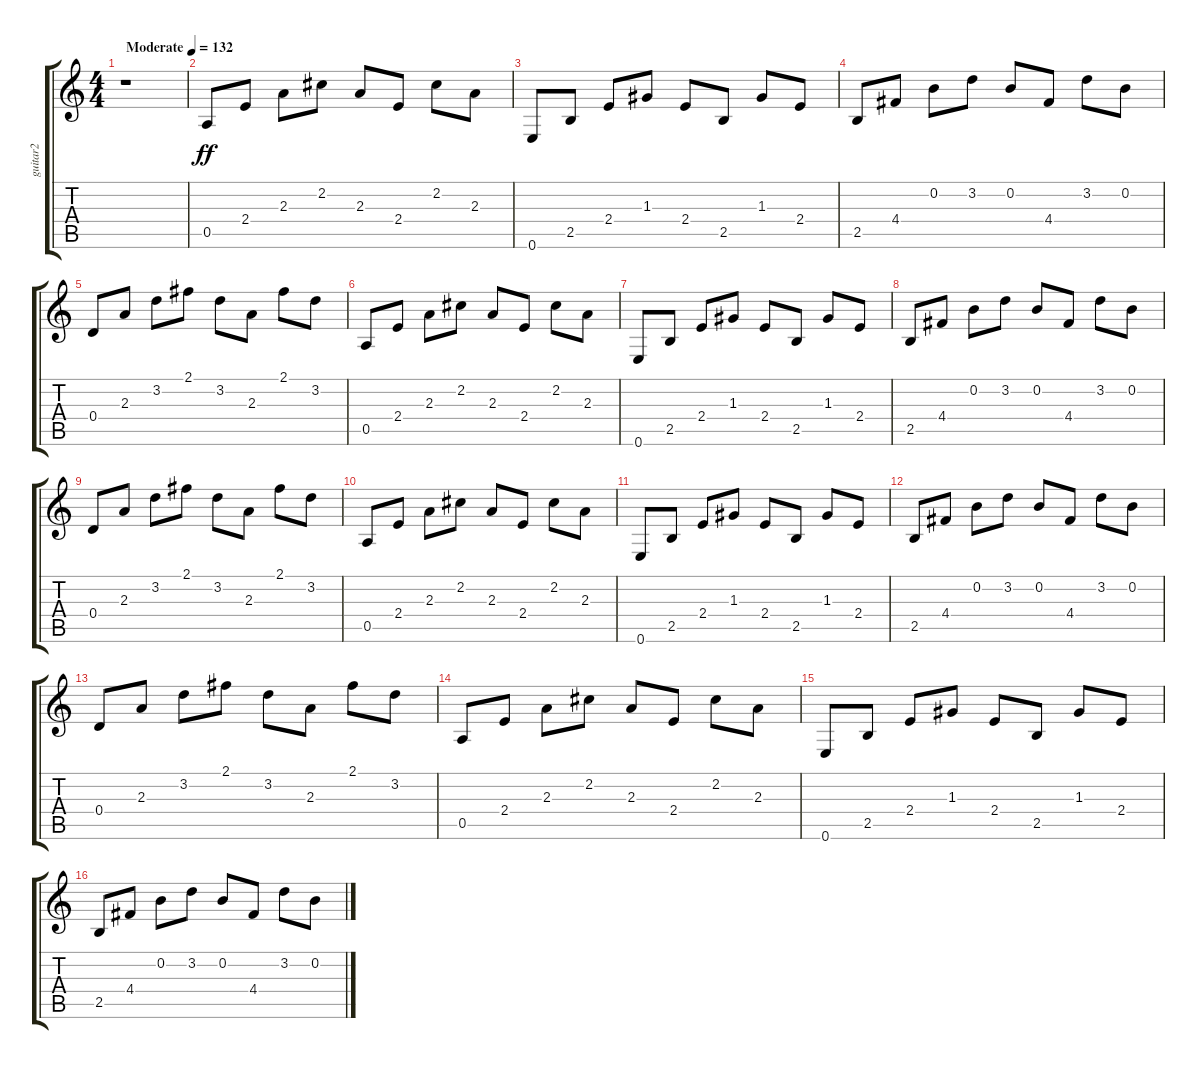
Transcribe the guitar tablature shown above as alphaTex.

\track ("guitar2" "guitar2") {instrument electricguitarclean}
\staff {score tabs}
\tuning (E4 B3 G3 D3 A2 E2) {hide}
\ts (4 4)
\tempo (132 "Moderate")
\clef g2
\ks c
r.1{dy ff instrument electricguitarclean} |
0.5.8{balance 0} 2.4.8 2.3.8 2.2.8 2.3.8 2.4.8 2.2.8 2.3.8 |
0.6.8 2.5.8 2.4.8 1.3.8 2.4.8 2.5.8 1.3.8 2.4.8 |
2.5.8 4.4.8 0.2.8 3.2.8 0.2.8 4.4.8 3.2.8 0.2.8 |
0.4.8 2.3.8 3.2.8 2.1.8 3.2.8 2.3.8 2.1.8 3.2.8 |
0.5.8 2.4.8 2.3.8 2.2.8 2.3.8 2.4.8 2.2.8 2.3.8 |
0.6.8 2.5.8 2.4.8 1.3.8 2.4.8 2.5.8 1.3.8 2.4.8 |
2.5.8 4.4.8 0.2.8 3.2.8 0.2.8 4.4.8 3.2.8 0.2.8 |
0.4.8 2.3.8 3.2.8 2.1.8 3.2.8 2.3.8 2.1.8 3.2.8 |
0.5.8 2.4.8 2.3.8 2.2.8 2.3.8 2.4.8 2.2.8 2.3.8 |
0.6.8 2.5.8 2.4.8 1.3.8 2.4.8 2.5.8 1.3.8 2.4.8 |
2.5.8 4.4.8 0.2.8 3.2.8 0.2.8 4.4.8 3.2.8 0.2.8 |
0.4.8 2.3.8 3.2.8 2.1.8 3.2.8 2.3.8 2.1.8 3.2.8 |
0.5.8 2.4.8 2.3.8 2.2.8 2.3.8 2.4.8 2.2.8 2.3.8 |
0.6.8 2.5.8 2.4.8 1.3.8 2.4.8 2.5.8 1.3.8 2.4.8 |
2.5.8 4.4.8 0.2.8 3.2.8 0.2.8 4.4.8 3.2.8 0.2.8
